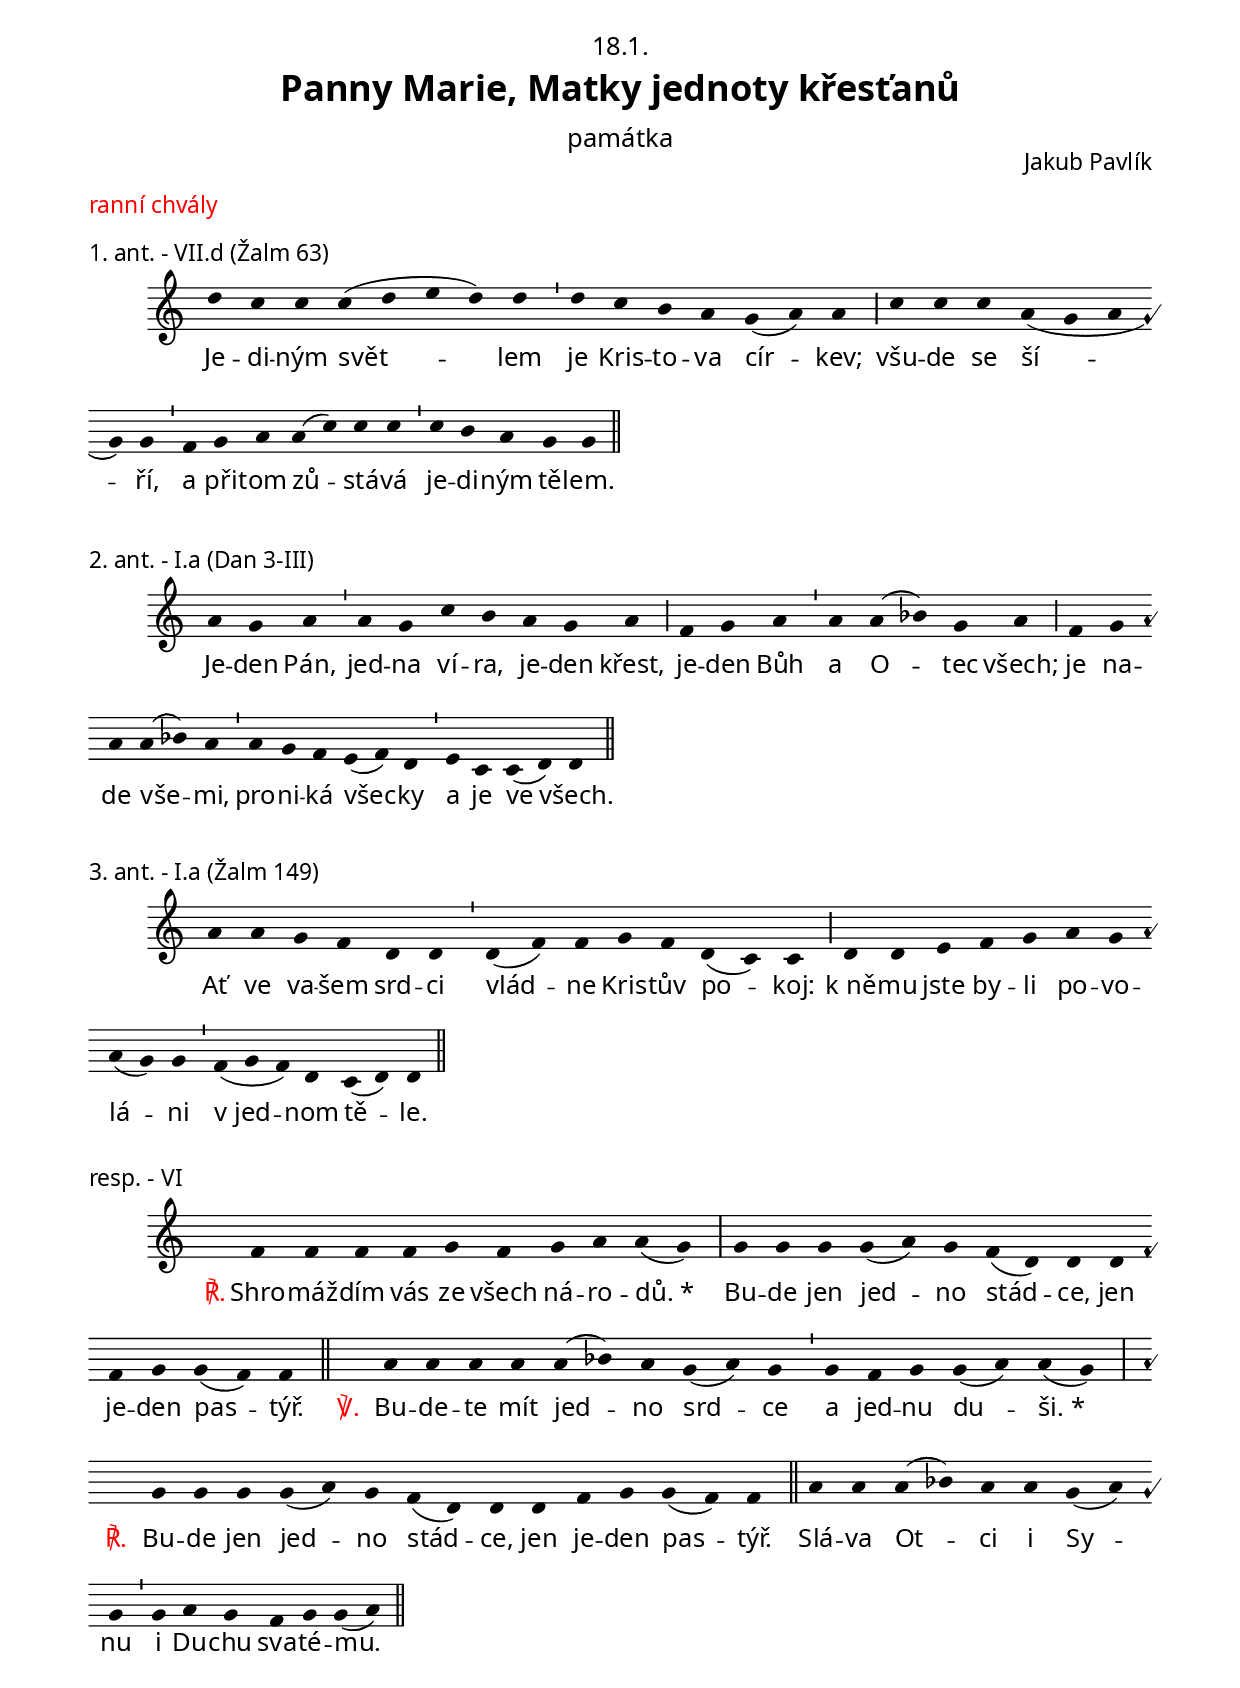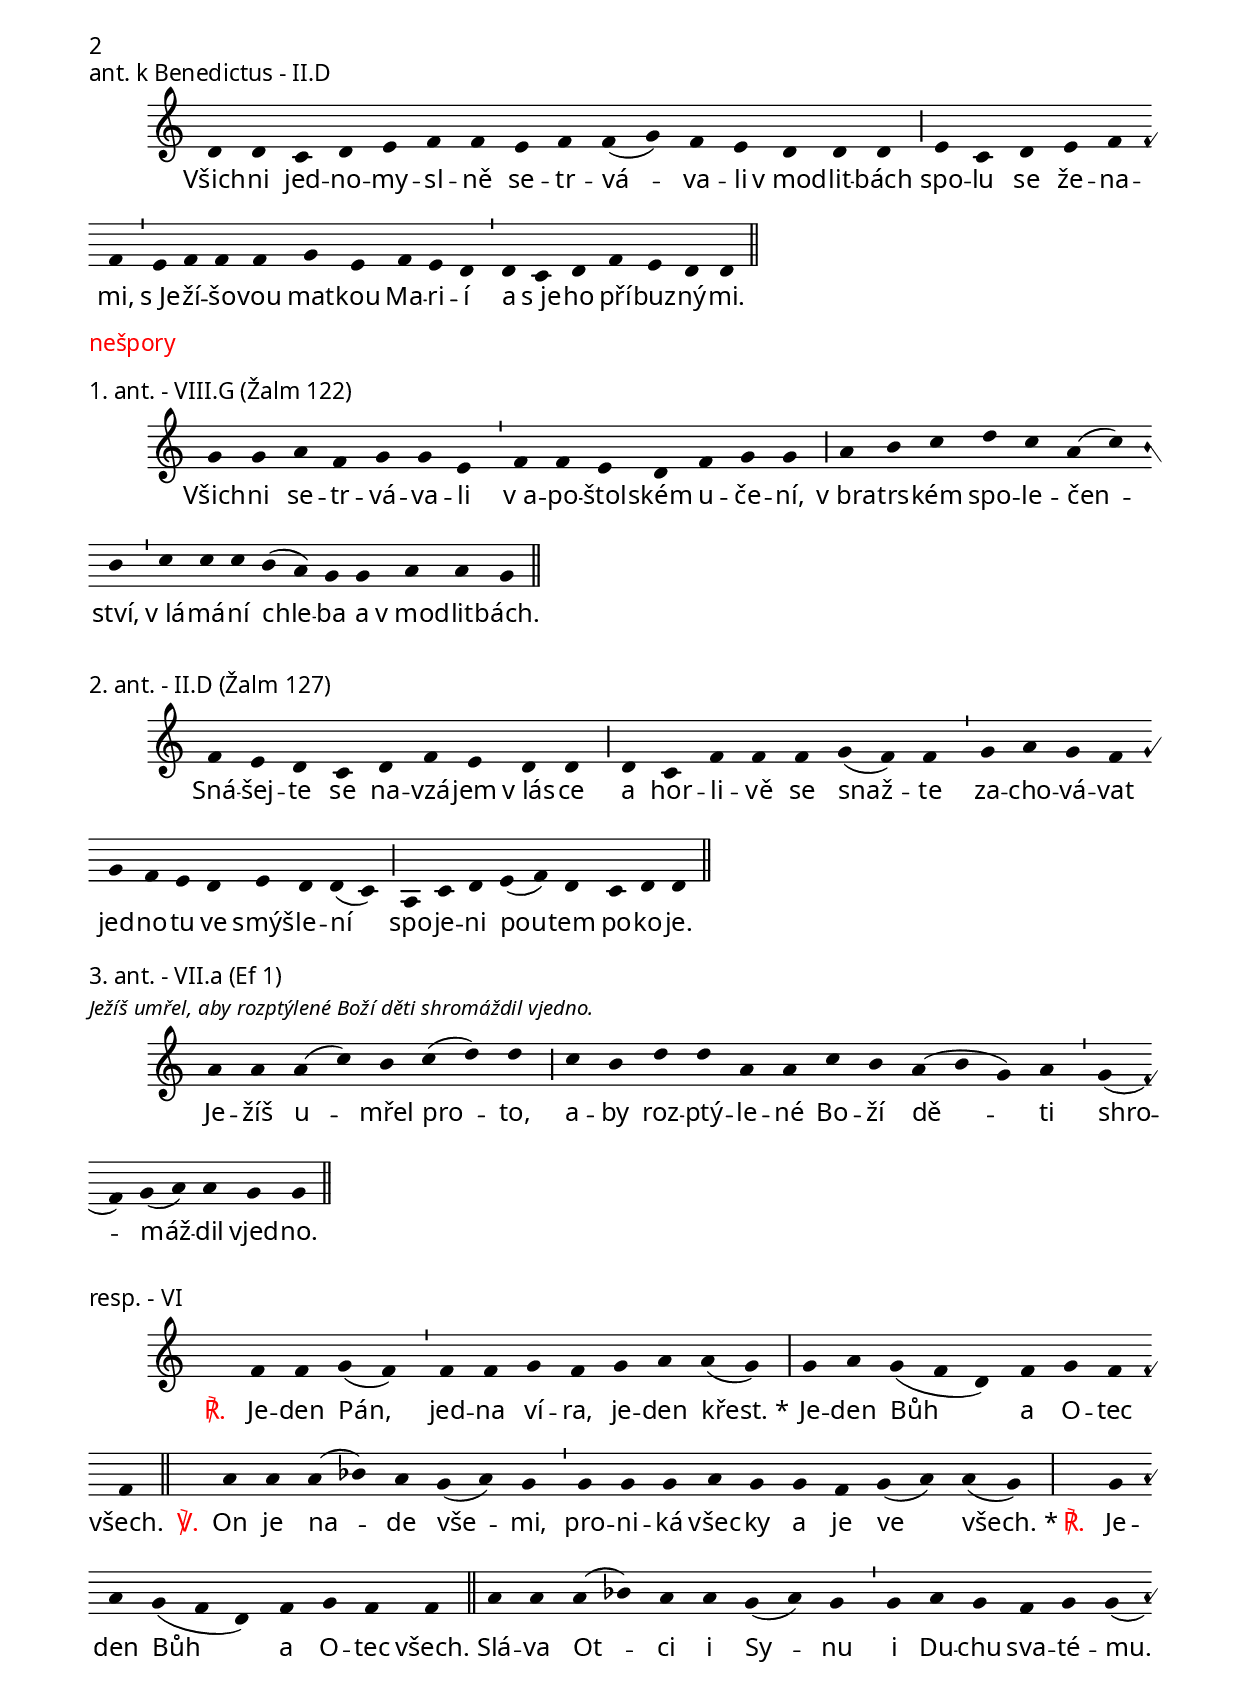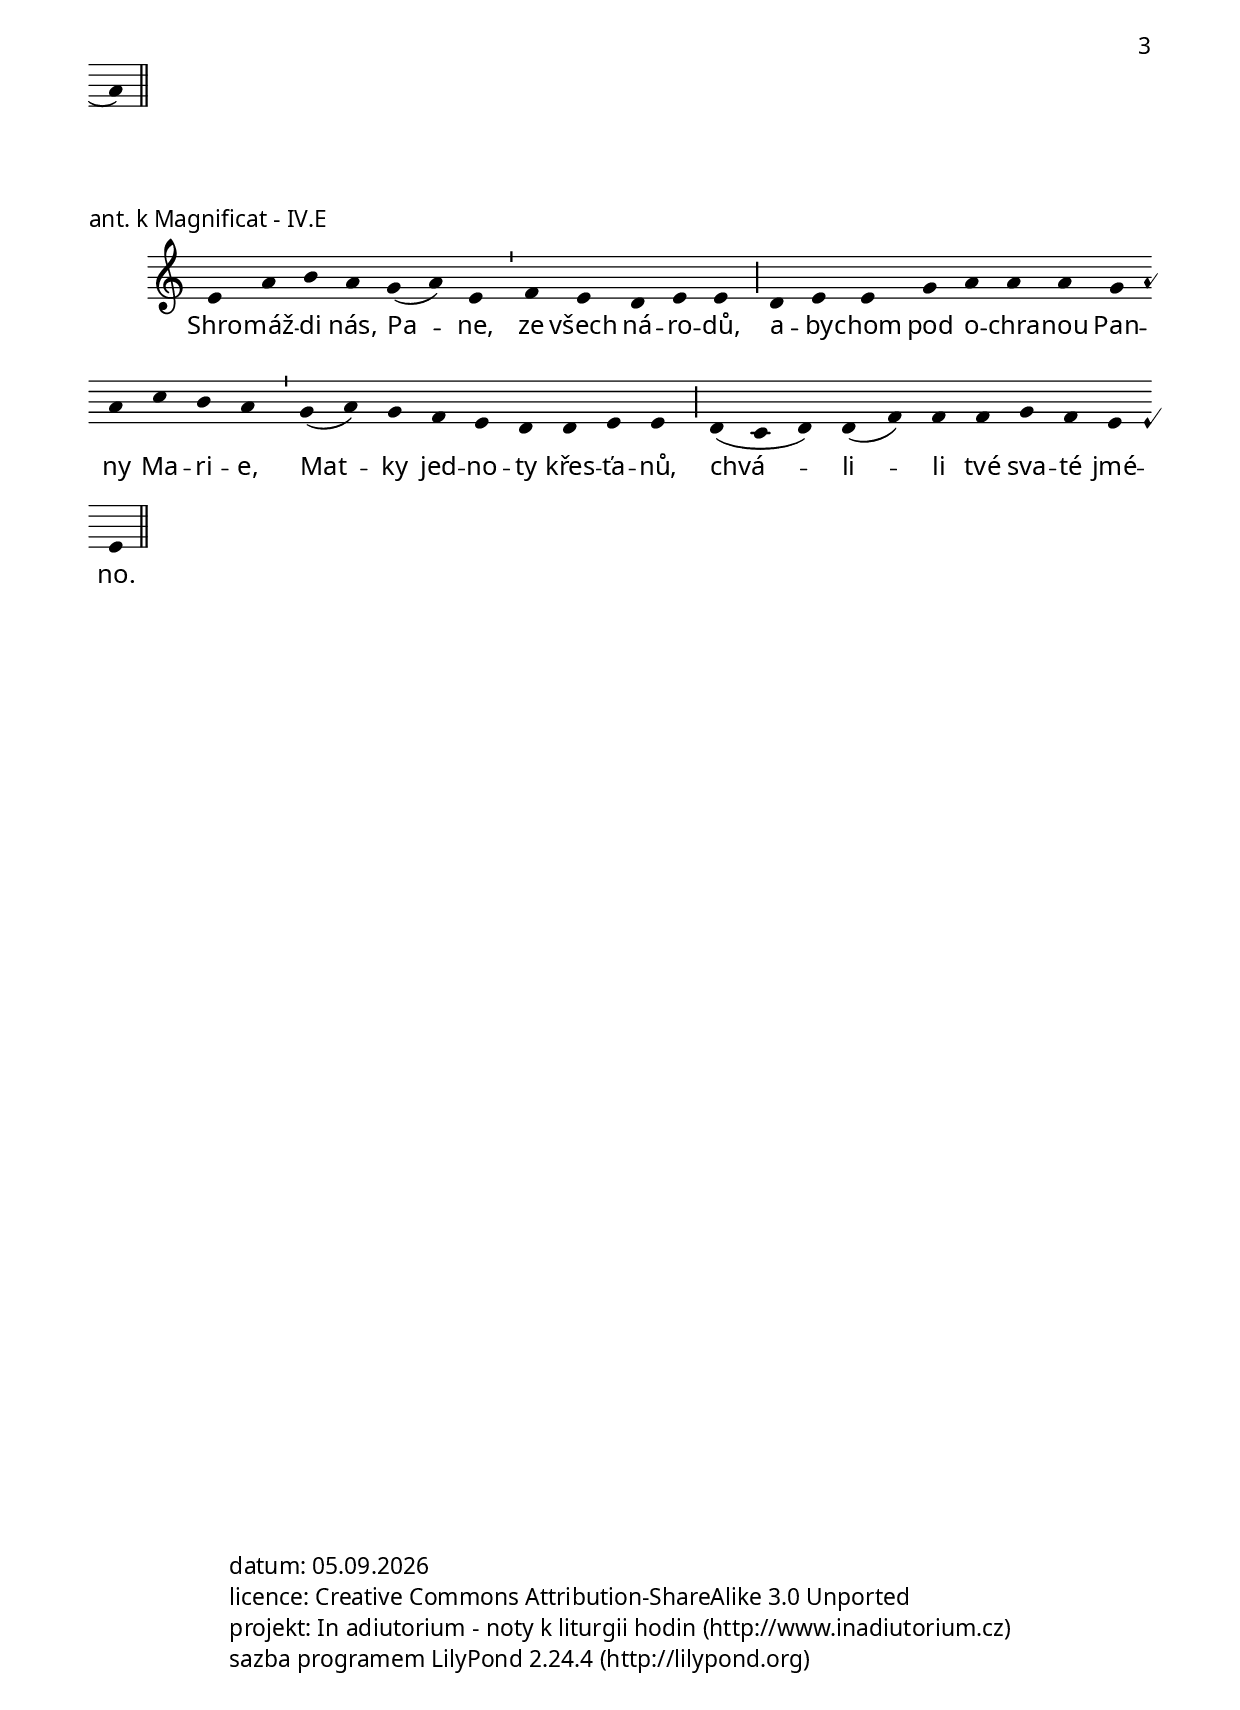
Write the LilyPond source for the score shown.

\version "2.16.0"

\include "../spolecne.ly"
\include "../dilyresponsorii.ly"

\header {
  title = \markup\titleSvatek
            "Panny Marie, Matky jednoty křesťanů"
            památka
            18.1.
  composer = "Jakub Pavlík"
}

\markup {\nadpisHodinka {"ranní chvály"}}

\score {
  \relative c'' {
    \choralniRezim
    d4 c c c( d e d) d \barMin
    d c b a g( a) a \barMaior
    c c c a( g a g) g \barMin
    f g a a( c) c c \barMin
    c b a g g \barFinalis
  }
  \addlyrics {
    Je -- di -- ným svět -- lem
    je Kris -- to -- va cír -- kev;
    všu -- de se ší -- ří,
    a při -- tom zů -- stá -- vá
    je -- di -- ným tě -- lem.
  }
  \header {
    quid = "1. ant."
    modus = "VII"
    differentia = "d"
    psalmus = "Žalm 63"
    id = "rch-a1"
    piece = \markup {\sestavTitulek}
  }
}

\score {
  \relative c'' {
    \choralniRezim
    a4 g a \barMin a g c b a g a \barMaior
    f g a \barMin a a( bes) g a \barMaior
    f g a a( bes) a \barMin
    a g f e( f) d \barMin
    e c c( d) d \barFinalis
  }
  \addlyrics {
    Je -- den Pán, jed -- na ví -- ra, je -- den křest,
    je -- den Bůh a O -- tec všech;
    je na -- de vše -- mi,
    pro -- ni -- ká všec -- ky
    a je ve všech.
  }
  \header {
    quid = "2. ant."
    modus = "I"
    differentia = "a"
    psalmus = "Dan 3-III"
    placet = "zkusit alternativy"
    id = "rch-a2"
    piece = \markup {\sestavTitulek}
  }
}

\score {
  \relative c'' {
    \choralniRezim
    a4 a g f d d \barMin
    d( f) f g f d( c) c \barMaior
    d d e f g a g a( g) g \barMin
    f( g f) d c( d) d \barFinalis
  }
  \addlyrics {
    Ať ve va -- šem srd -- ci vlád -- ne Kris -- tův po -- koj:
    k_ně -- mu jste by -- li po -- vo -- lá -- ni
    v_jed -- nom tě -- le.
  }
  \header {
    quid = "3. ant."
    modus = "I"
    differentia = "a"
    psalmus = "Žalm 149"
    fial = "antifony/velikonoce_tyden4.ly#ne-1ne-a1?rozsireno"
    id = "rch-a3"
    piece = \markup {\sestavTitulek}
  }
}

\score {
  \relative c' {
    \choralniRezim

    % R
    \neviditelna f
    f4 f f f g f g a a( g) \barMax
    g g g g( a) g f( d) d d f g g( f) f \barFinalis
    % V
    \neviditelna a
    a4 a a a a( bes) a g( a) g \barMin
    g f g g( a) a( g) \barMax
    % R
    \neviditelna a
    g g g g( a) g f( d) d d f g g( f) f \barFinalis
    % Slava
    \respVIdoxologie \barFinalis
  }
  \addlyrics {
    \Response Shro -- máž -- dím vás ze všech ná -- ro -- dů._*
    Bu -- de jen jed -- no stád -- ce, jen je -- den pas -- týř.
    \Verse Bu -- de -- te mít jed -- no srd -- ce
    a jed -- nu du -- ši._*
    \Response Bu -- de jen jed -- no stád -- ce, jen je -- den pas -- týř.
    \textRespDoxologie
  }
  \header {
    quid = "resp."
    modus = "VI"
    id = "rch-r"
    piece = \markup {\sestavTitulekResp}
  }
}

\score {
  \relative c' {
    \choralniRezim
    d4 d c d e f f
    e f f( g) f e d d d \barMaior
    e c d e f f \barMin
    e f f f g e f e d \barMin
    d c d f e d d \barFinalis
  }
  \addlyrics {
    Všich -- ni jed -- no -- my -- sl -- ně
    se -- tr -- vá -- va -- li v_mod -- lit -- bách
    spo -- lu se že -- na -- mi,
    s_Je -- ží -- šo -- vou mat -- kou Ma -- ri -- í
    a s_je -- ho pří -- buz -- ný -- mi.
  }
  \header {
    quid = "ant. k Benedictus"
    modus = "II"
    differentia = "D"
    psalmus = ""
    fons = "volne podle (neprilis povedene): marianske commune, tercie"
    fial = "fial://commune/commune_maria.ly#tercie?volne"
    id = "rch-aben"
    piece = \markup {\sestavTitulekBezZalmu}
  }
}

\markup {\nadpisHodinka {"nešpory"}}

\score {
  \relative c'' {
    \choralniRezim
    g4 g a f g g e \barMin
    f f e d f g g \barMaior
    a b c d c a( c) b \barMin
    c c c b( a) g g a a g \barFinalis
  }
  \addlyrics {
    Všich -- ni se -- tr -- vá -- va -- li
    v_a -- po -- štol -- ském u -- če -- ní,
    v_bra -- trs -- kém spo -- le -- čen -- ství,
    v_lá -- má -- ní chle -- ba a v_mod -- lit -- bách.
  }
  \header {
    quid = "1. ant."
    modus = "VIII"
    differentia = "G"
    psalmus = "Žalm 122"
    id = "ne-a1"
    piece = \markup {\sestavTitulek}
  }
}

\score {
  \relative c' {
    \choralniRezim
    f4 e d c d f e d d \barMaior
    d c f f f g( f) f \barMin
    g a g f g f e d e d d( c) \barMaior
    a c d e( f) d c d d \barFinalis
  }
  \addlyrics {
    Sná -- šej -- te se na -- vzá -- jem v_lás -- ce
    a hor -- li -- vě se snaž -- te
    za -- cho -- vá -- vat jed -- no -- tu ve smýš -- le -- ní
    spo -- je -- ni pou -- tem po -- ko -- je.
  }
  \header {
    quid = "2. ant."
    modus = "II"
    differentia = "D"
    psalmus = "Žalm 127"
    id = "ne-a2"
    piece = \markup {\sestavTitulek}
  }
}

\score {
  \relative c'' {
    \choralniRezim
    a4 a a( c) b c( d) d \barMaior
    c b d d a a c b a( b g) a \barMin
    g( f) g( a) a g g \barFinalis
  }
  \addlyrics {
    Je -- žíš u -- mřel pro -- to,
    a -- by roz -- ptý -- le -- né Bo -- ží dě -- ti
    shro -- máž -- dil vjed -- no.
  }
  \header {
    textus_approbatus = "Ježíš umřel, aby rozptýlené Boží děti shromáždil vjedno."
    quid = "3. ant."
    modus = "VII"
    differentia = "a"
    psalmus = "Ef 1"
    fial = "antifony/pust_tyden5.ly#so-aben"
    id = "ne-a3"
    piece = \markup {\sestavTitulek}
  }
}

\score {
  \relative c' {
    \choralniRezim

    % R
    \neviditelna f
    f4 f g( f) \barMin f f g f g a a( g) \barMax
    g a g( f d) f g f f \barFinalis
    % V
    \neviditelna a
    a4 a a( bes) a g( a) g \barMin
    g g g a g g f g( a) a( g) \barMax
    % R
    \neviditelna a
    g a g( f d) f g f f \barFinalis
    % Slava
    \respVIdoxologie \barFinalis
  }
  \addlyrics {
    \Response Je -- den Pán, jed -- na ví -- ra, je -- den křest._*
    Je -- den Bůh a O -- tec všech.
    \Verse On je na -- de vše -- mi,
    pro -- ni -- ká všec -- ky a je ve všech._*
    \Response Je -- den Bůh a O -- tec všech.
    \textRespDoxologie
  }
  \header {
    quid = "resp."
    modus = "VI"
    id = "ne-r"
    piece = \markup {\sestavTitulekResp}
  }
}

\score {
  \relative c' {
    \choralniRezim
    e4 a b a g( a) e \barMin f e d e e \barMaior
    d e e g a a a g a c b a \barMin
    g( a) g f e d d e e \barMaior
    d( c d) d( f) f f g f e e \barFinalis
  }
  \addlyrics {
    Shro -- máž -- di nás, Pa -- ne, ze všech ná -- ro -- dů,
    a -- by -- chom pod o -- chra -- nou Pan -- ny Ma -- ri -- e,
    Mat -- ky jed -- no -- ty křes -- ťa -- nů,
    chvá -- li -- li tvé sva -- té jmé -- no.
  }
  \header {
    quid = "ant. k Magnificat"
    modus = "IV"
    differentia = "E"
    psalmus = ""
    id = "ne-amag"
    piece = \markup {\sestavTitulekBezZalmu}
  }
}